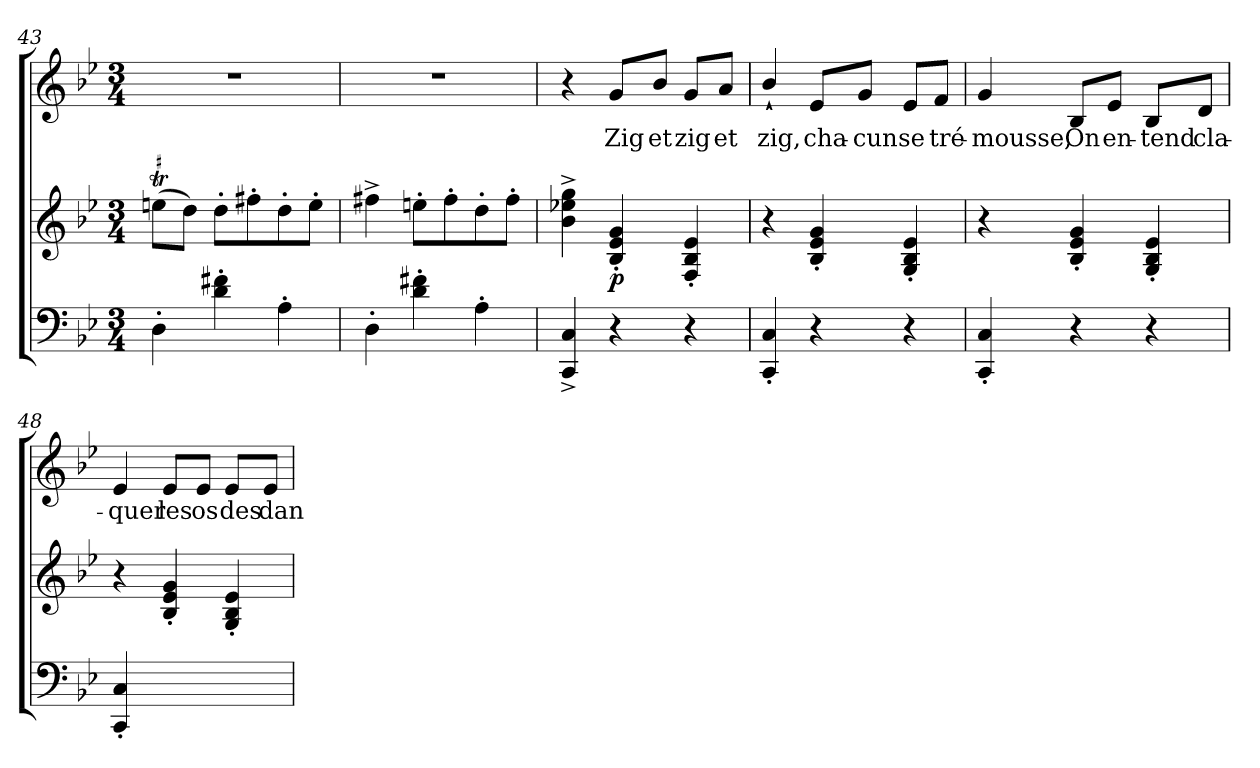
**kern	**kern	**dynam	**kern	**text
*part3	*part2	*part2	*part1	*part1
*staff3	*staff2	*staff2	*staff1	*staff1
*clefF4	*clefG2	*	*clefG2	*
*k[b-e-]	*k[b-e-]	*	*k[b-e-]	*
*B-:	*B-:	*	*B-:	*
*M3/4	*M3/4	*	*M3/4	*
=43	=43	=43	=43	=43
!	!LO:TR:acc=#	!	!	!
4D'>\	(>8eenT\L	.	2.r	.
.	8dd\J)	.	.	.
4d\'> 4f#X\'>	8dd'>\L	.	.	.
.	8ff#X'>\	.	.	.
4A'>\	8dd'>\	.	.	.
.	8ee'>\J	.	.	.
=44	=44	=44	=44	=44
4D'>\	4ff#X^>\	.	2.r	.
4d\'> 4f#X\'>	8een'>\L	.	.	.
.	8ff#'>\	.	.	.
4A'>\	8dd'>\	.	.	.
.	8ff#'>\J	.	.	.
=45	=45	=45	=45	=45
4CC/^> 4C/^>	4b-\^> 4ee-X\^> 4gg\^>	.	4r	.
!	!	!LO:DY:b	!	!LO:LY:b
4r	4B-/'< 4e-/'< 4g/'<	p	8g/L	Zig
!	!	!	!	!LO:LY:b
.	.	.	8b-/J	et
!	!	!	!	!LO:LY:b
4r	4F/'< 4B-/'< 4e-/'<	.	8g/L	zig
!	!	!	!	!LO:LY:b
.	.	.	8a/J	et
!!LO:PB:g=z
=46	=46	=46	=46	=46
!	!	!	!	!LO:LY:b
4CC/'< 4C/'<	4r	.	4b-`>/	zig,
!	!	!	!	!LO:LY:b
4r	4B-/'< 4e-/'< 4g/'<	.	8e-/L	cha-
!	!	!	!	!LO:LY:b
.	.	.	8g/J	-cun
!	!	!	!	!LO:LY:b
4r	4G/'< 4B-/'< 4e-/'<	.	8e-/L	se
!	!	!	!	!LO:LY:b
.	.	.	8f/J	tré-
=47	=47	=47	=47	=47
!	!	!	!	!LO:LY:b
4CC/'< 4C/'<	4r	.	4g/	-mousse,
!	!	!	!	!LO:LY:b
4r	4B-/'< 4e-/'< 4g/'<	.	8B-/L	On
!	!	!	!	!LO:LY:b
.	.	.	8e-/J	en-
!	!	!	!	!LO:LY:b
4r	4G/'< 4B-/'< 4e-/'<	.	8B-/L	-tend
!	!	!	!	!LO:LY:b
.	.	.	8d/J	cla-
=48	=48	=48	=48	=48
!	!	!	!	!LO:LY:b
4CC/'< 4C/'<	4r	.	4e-/	-quer
!	!	!	!	!LO:LY:b
4ryy	4B-/'< 4e-/'< 4g/'<	.	8e-/L	les
!	!	!	!	!LO:LY:b
.	.	.	8e-/J	os
!	!	!	!	!LO:LY:b
4ryy	4G/'< 4B-/'< 4e-/'<	.	8e-/L	des
!	!	!	!	!LO:LY:b
.	.	.	8e-/J	dan-
=	=	=	=	=
*-	*-	*-	*-	*-
